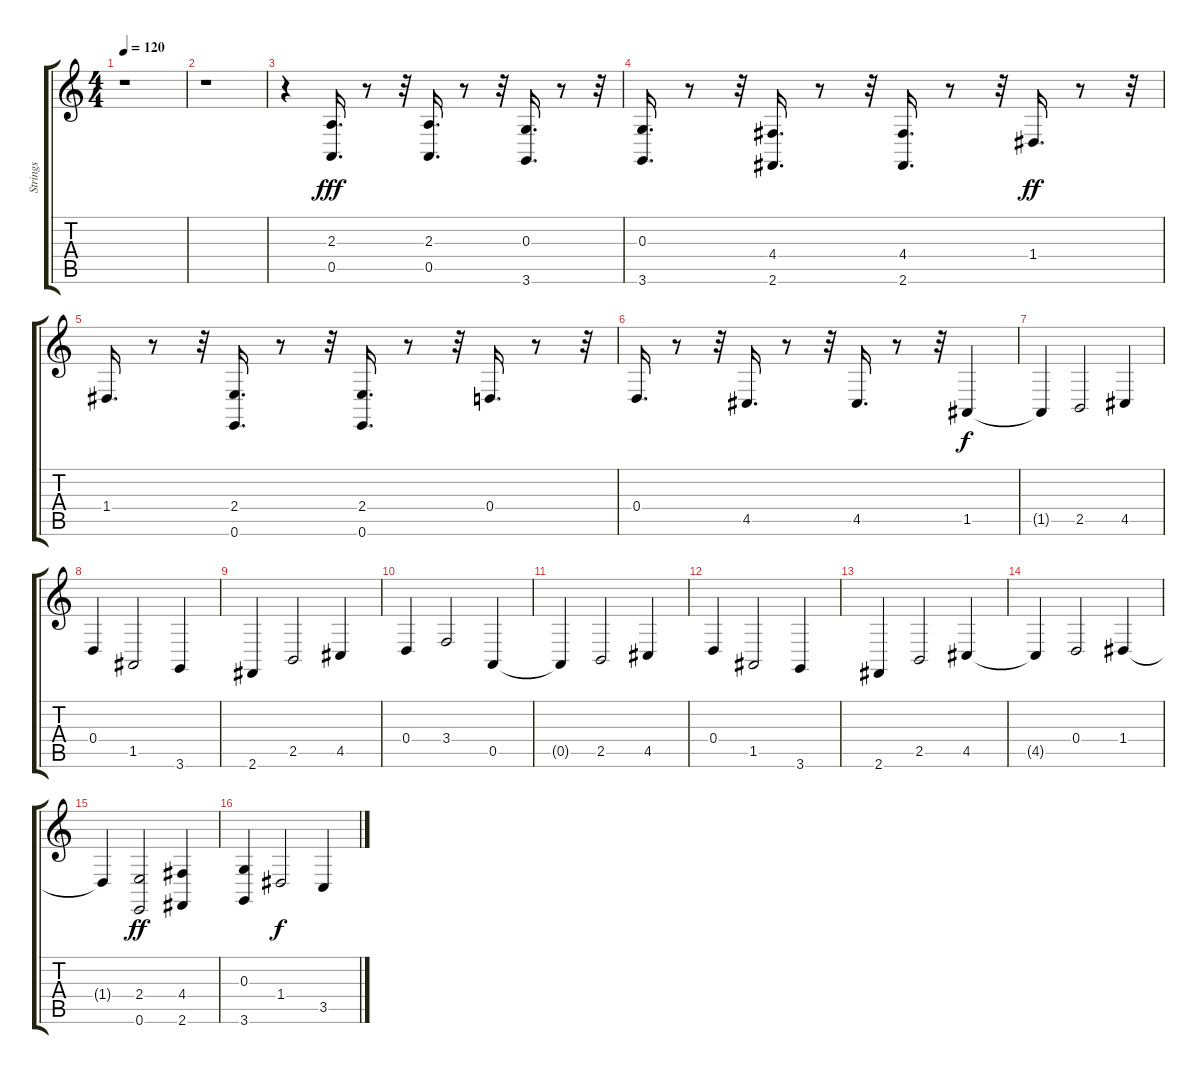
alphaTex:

\track ("Strings" "Strings") {instrument stringensemble1}
\staff {score tabs}
\tuning (E4 B3 G3 D3 A2 E2) {hide}
\ts (4 4)
\tempo 120
\clef g2
\ks c
r.1{dy fff} |
r.1 |
r.4 (2.3 0.5).16{d} r.8 r.32 (2.3 0.5).16{d} r.8 r.32 (0.3 3.6).16{d} r.8 r.32 |
(0.3 3.6).16{d} r.8 r.32 (4.4 2.6).16{d} r.8 r.32 (4.4 2.6).16{d} r.8 r.32 1.4.16{d dy ff} r.8 r.32 |
1.4.16{d} r.8 r.32 (2.4 0.6).16{d} r.8 r.32 (2.4 0.6).16{d} r.8 r.32 0.4.16{d} r.8 r.32 |
0.4.16{d} r.8 r.32 4.5.16{d} r.8 r.32 4.5.16{d} r.8 r.32 1.5.4{dy f} |
1.5{t}.4 2.5.2 4.5.4 |
0.4.4 1.5.2 3.6.4 |
2.6.4 2.5.2 4.5.4 |
0.4.4 3.4.2 0.5.4 |
0.5{t}.4 2.5.2 4.5.4 |
0.4.4 1.5.2 3.6.4 |
2.6.4 2.5.2 4.5.4 |
4.5{t}.4 0.4.2 1.4.4 |
1.4{t}.4 (2.4 0.6).2{dy ff} (4.4 2.6).4 |
(0.3 3.6).4 1.4.2{dy f} 3.5.4
